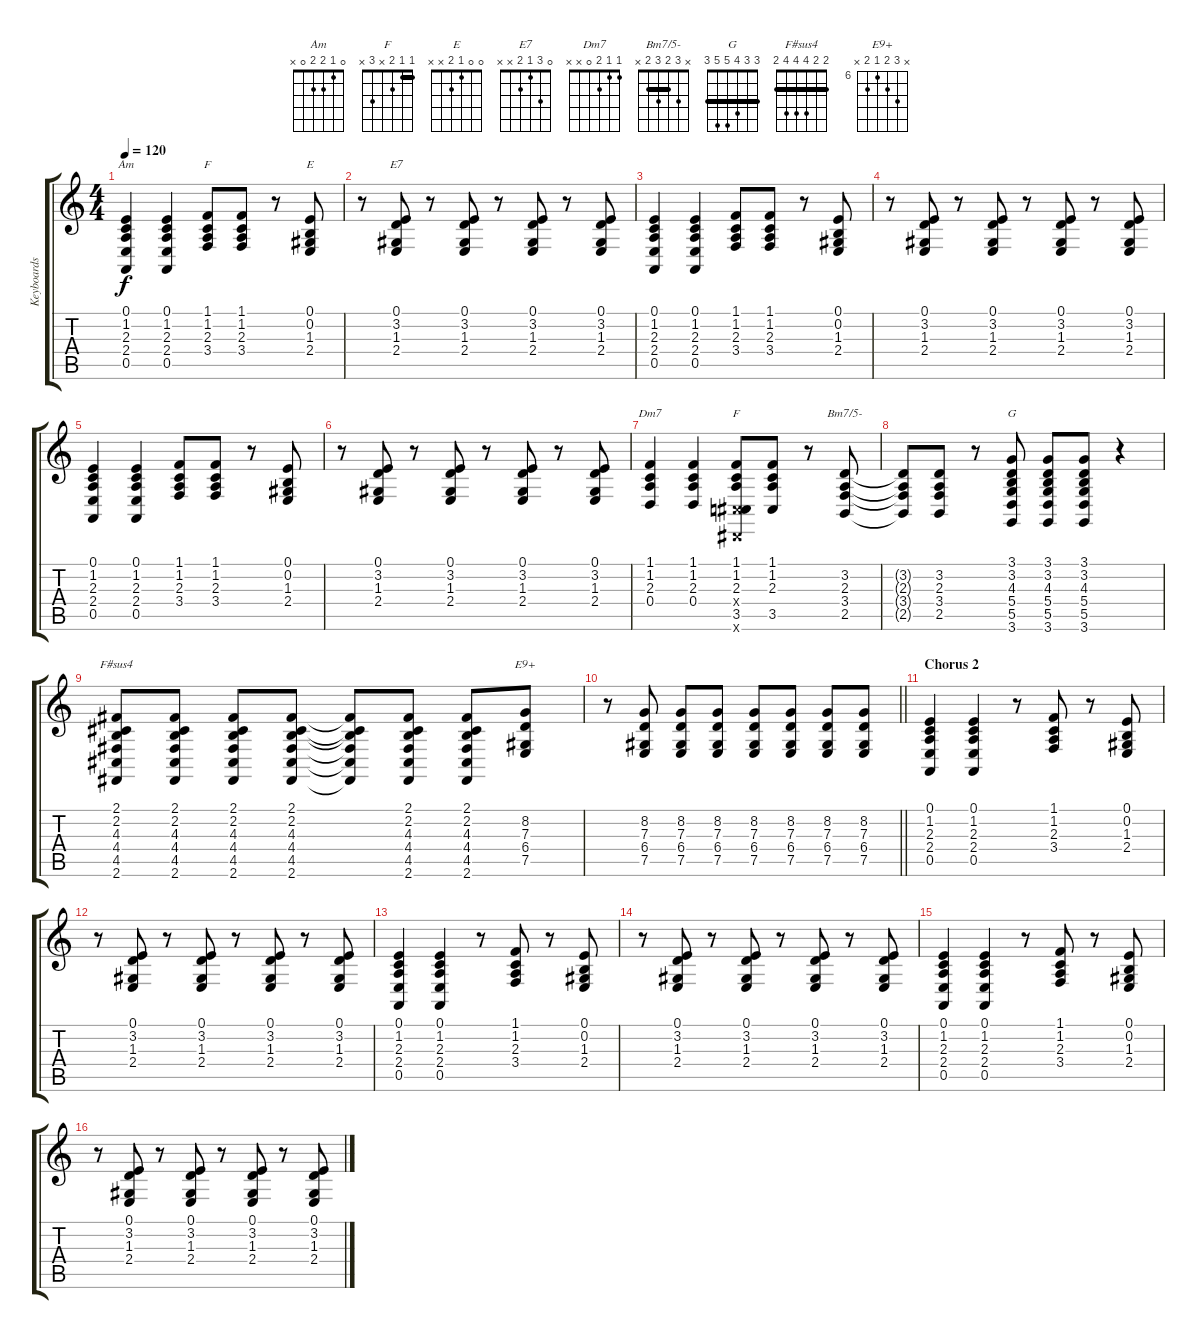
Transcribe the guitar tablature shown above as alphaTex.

\track ("Keyboards w/Guitar" "Keyboards ") {instrument electricgrandpiano}
\staff {score tabs}
\tuning (E4 B3 G3 D3 A2 E2) {hide}
\chord ("Am" 0 1 2 2 0 x)
\chord ("F" 1 1 2 3 x x) {barre 1}
\chord ("E" 0 0 1 2 x x)
\chord ("E7" 0 3 1 2 x x)
\chord ("Dm7" 1 1 2 0 x x)
\chord ("F" 1 1 2 x 3 x) {barre 1}
\chord ("Bm7/5-" x 3 2 3 2 x) {barre 2}
\chord ("G" 3 3 4 5 5 3) {barre 3}
\chord ("F#sus4" 2 2 4 4 4 2) {barre 2}
\chord ("E9+" x 8 7 6 7 x) {firstfret 6}
\ts (4 4)
\tempo 120
\clef g2
\ks c
(0.1 1.2 2.3 2.4 0.5).4{ch "Am" dy f} (0.1 1.2 2.3 2.4 0.5).4 (1.1 1.2 2.3 3.4).8{ch "F"} (1.1 1.2 2.3 3.4).8 r.8 (0.1 0.2 1.3 2.4).8{ch "E"} |
r.8 (0.1 3.2 1.3 2.4).8{ch "E7"} r.8 (0.1 3.2 1.3 2.4).8 r.8 (0.1 3.2 1.3 2.4).8 r.8 (0.1 3.2 1.3 2.4).8 |
(0.1 1.2 2.3 2.4 0.5).4 (0.1 1.2 2.3 2.4 0.5).4 (1.1 1.2 2.3 3.4).8 (1.1 1.2 2.3 3.4).8 r.8 (0.1 0.2 1.3 2.4).8 |
r.8 (0.1 3.2 1.3 2.4).8 r.8 (0.1 3.2 1.3 2.4).8 r.8 (0.1 3.2 1.3 2.4).8 r.8 (0.1 3.2 1.3 2.4).8 |
(0.1 1.2 2.3 2.4 0.5).4 (0.1 1.2 2.3 2.4 0.5).4 (1.1 1.2 2.3 3.4).8 (1.1 1.2 2.3 3.4).8 r.8 (0.1 0.2 1.3 2.4).8 |
r.8 (0.1 3.2 1.3 2.4).8 r.8 (0.1 3.2 1.3 2.4).8 r.8 (0.1 3.2 1.3 2.4).8 r.8 (0.1 3.2 1.3 2.4).8 |
(1.1 1.2 2.3 0.4).4{ch "Dm7"} (1.1 1.2 2.3 0.4).4 (1.1 1.2 2.3 -1.4{x} 3.5 -1.6{x}).8{ch "F"} (1.1 1.2 2.3 3.5).8 r.8 (3.2 2.3 3.4 2.5).8{ch "Bm7/5-"} |
(3.2{t} 2.3{t} 3.4{t} 2.5{t}).8 (3.2 2.3 3.4 2.5).8 r.8 (3.1 3.2 4.3 5.4 5.5 3.6).8{ch "G"} (3.1 3.2 4.3 5.4 5.5 3.6).8 (3.1 3.2 4.3 5.4 5.5 3.6).8 r.4 |
(2.1 2.2 4.3 4.4 4.5 2.6).8{ch "F#sus4"} (2.1 2.2 4.3 4.4 4.5 2.6).8 (2.1 2.2 4.3 4.4 4.5 2.6).8 (2.1 2.2 4.3 4.4 4.5 2.6).8 (2.1{t} 2.2{t} 4.3{t} 4.4{t} 4.5{t} 2.6{t}).8 (2.1 2.2 4.3 4.4 4.5 2.6).8 (2.1 2.2 4.3 4.4 4.5 2.6).8 (8.2 7.3 6.4 7.5).8{ch "E9+"} |
\barLineRight lightlight
r.8 (8.2 7.3 6.4 7.5).8 (8.2 7.3 6.4 7.5).8 (8.2 7.3 6.4 7.5).8 (8.2 7.3 6.4 7.5).8 (8.2 7.3 6.4 7.5).8 (8.2 7.3 6.4 7.5).8 (8.2 7.3 6.4 7.5).8 |
\section ("" "Chorus 2")
(0.1 1.2 2.3 2.4 0.5).4 (0.1 1.2 2.3 2.4 0.5).4 r.8 (1.1 1.2 2.3 3.4).8 r.8 (0.1 0.2 1.3 2.4).8 |
r.8 (0.1 3.2 1.3 2.4).8 r.8 (0.1 3.2 1.3 2.4).8 r.8 (0.1 3.2 1.3 2.4).8 r.8 (0.1 3.2 1.3 2.4).8 |
(0.1 1.2 2.3 2.4 0.5).4 (0.1 1.2 2.3 2.4 0.5).4 r.8 (1.1 1.2 2.3 3.4).8 r.8 (0.1 0.2 1.3 2.4).8 |
r.8 (0.1 3.2 1.3 2.4).8 r.8 (0.1 3.2 1.3 2.4).8 r.8 (0.1 3.2 1.3 2.4).8 r.8 (0.1 3.2 1.3 2.4).8 |
(0.1 1.2 2.3 2.4 0.5).4 (0.1 1.2 2.3 2.4 0.5).4 r.8 (1.1 1.2 2.3 3.4).8 r.8 (0.1 0.2 1.3 2.4).8 |
r.8 (0.1 3.2 1.3 2.4).8 r.8 (0.1 3.2 1.3 2.4).8 r.8 (0.1 3.2 1.3 2.4).8 r.8 (0.1 3.2 1.3 2.4).8
